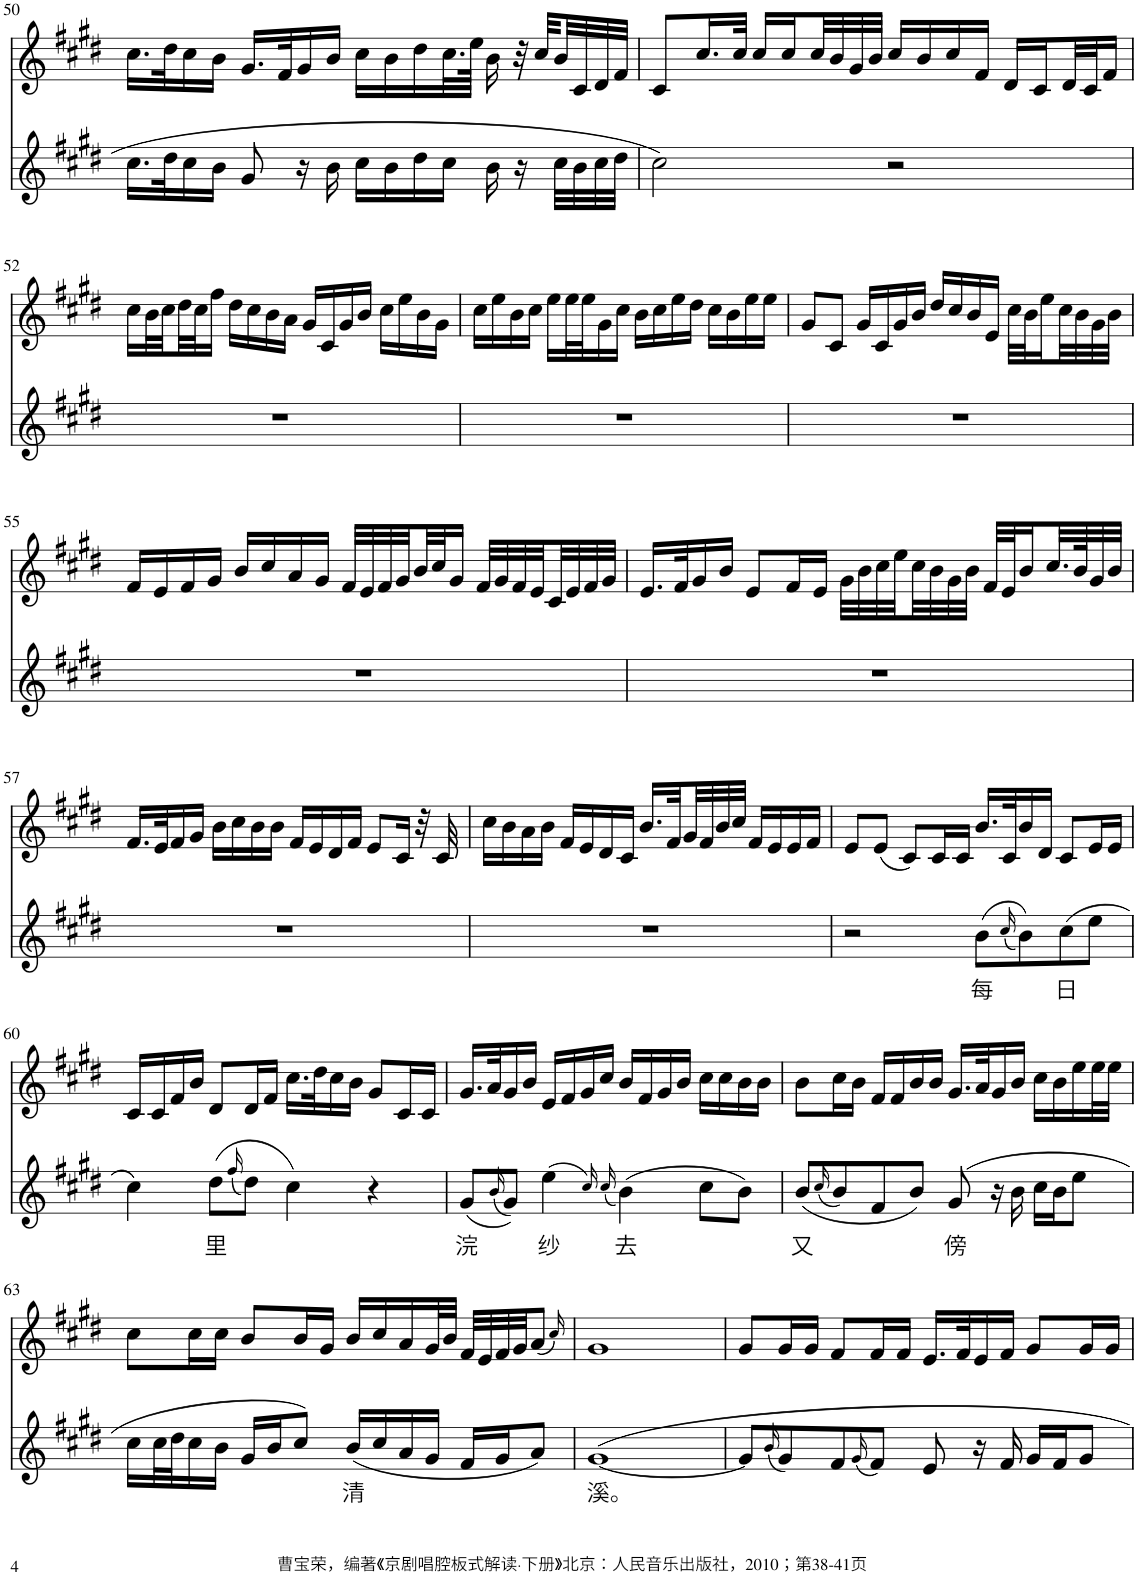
**kern	**text	**kern
*part2	*part2	*part1
*staff2	*staff2	*staff1
*I"Piano	*	*I"Piano
*I'Pno	*	*I'Pno
!!LO:PB:g=z
*clefG2	*	*clefG2
*k[f#c#g#d#]	*	*k[f#c#g#d#]
*M4/4	*	*M4/4
=50	=50	=50
16.cc#\LL	.	16.cc#\LL
32dd#\K	.	32dd#\K
16cc#\	.	16cc#\
16b\JJ	.	16b\JJ
8g#/	.	16.g#/LL
.	.	32f#/K
16r	.	16g#/
16b\	.	16b/JJ
16cc#\LL	.	16cc#\LL
16b\	.	16b\
16dd#\	.	16dd#\
16cc#\JJ	.	32.cc#\L
.	.	64ee\JJJk
16b\	.	16b\
16r	.	32r
.	.	32cc#/LLL
32cc#\LLL	.	32b/
32b\	.	32c#/
32cc#\	.	32d#/
32dd#\JJJ	.	32f#/JJJ
=51	=51	=51
2cc#\	.	8c#/L
.	.	16.cc#/L
.	.	32cc#/JJk
.	.	16cc#/LL
.	.	16cc#/
.	.	32cc#/L
.	.	32b/
.	.	32g#/
.	.	32b/JJJ
2r	.	16cc#/LL
.	.	16b/
.	.	16cc#/
.	.	16f#/JJ
.	.	16d#/LL
.	.	16c#/
.	.	32d#/L
.	.	32c#/J
.	.	16f#/JJ
!!LO:LB:g=z
=52	=52	=52
1r	.	16cc#\LL
.	.	32b\L
.	.	32cc#\
.	.	32dd#\
.	.	32cc#\J
.	.	16ff#\JJ
.	.	16dd#\LL
.	.	16cc#\
.	.	16b\
.	.	16a\JJ
.	.	16g#/LL
.	.	16c#/
.	.	16g#/
.	.	16b/JJ
.	.	16cc#\LL
.	.	16ee\
.	.	16b\
.	.	16g#\JJ
=53	=53	=53
1r	.	16cc#\LL
.	.	16ee\
.	.	16b\
.	.	16cc#\JJ
.	.	16ee\LL
.	.	32ee\L
.	.	32ee\J
.	.	16g#\
.	.	16cc#\JJ
.	.	16b\LL
.	.	16cc#\
.	.	16ee\
.	.	16dd#\JJ
.	.	16cc#\LL
.	.	16b\
.	.	16ee\
.	.	16ee\JJ
=54	=54	=54
1r	.	8g#/L
.	.	8c#/J
.	.	16g#/LL
.	.	16c#/
.	.	16g#/
.	.	16b/JJ
.	.	16dd#/LL
.	.	16cc#/
.	.	16b/
.	.	16e/JJ
.	.	32cc#\LLL
.	.	32b\J
.	.	16ee\
.	.	32cc#\L
.	.	32b\
.	.	32g#\
.	.	32b\JJJ
!!LO:LB:g=z
=55	=55	=55
1r	.	16f#/LL
.	.	16e/
.	.	16f#/
.	.	16g#/JJ
.	.	16b/LL
.	.	16cc#/
.	.	16a/
.	.	16g#/JJ
.	.	32f#/LLL
.	.	32e/
.	.	32f#/
.	.	32g#/
.	.	32b/
.	.	32cc#/J
.	.	16g#/JJ
.	.	32f#/LLL
.	.	32g#/
.	.	32f#/
.	.	32e/
.	.	32c#/
.	.	32e/
.	.	32f#/
.	.	32g#/JJJ
=56	=56	=56
1r	.	16.e/LL
.	.	32f#/K
.	.	16g#/
.	.	16b/JJ
.	.	8e/L
.	.	16f#/L
.	.	16e/JJ
.	.	32g#\LLL
.	.	32b\
.	.	32cc#\
.	.	32ee\
.	.	32cc#\
.	.	32b\
.	.	32g#\
.	.	32b\JJJ
.	.	32f#/LLL
.	.	32e/J
.	.	16b/
.	.	32.cc#/L
.	.	64b/K
.	.	32g#/
.	.	32b/JJJ
!!LO:LB:g=z
=57	=57	=57
1r	.	16.f#/LL
.	.	32e/K
.	.	16f#/
.	.	16g#/JJ
.	.	16b\LL
.	.	16cc#\
.	.	16b\
.	.	16b\JJ
.	.	16f#/LL
.	.	16e/
.	.	16d#/
.	.	16f#/JJ
.	.	8e/L
.	.	16c#/Jk
.	.	32r
.	.	32c#/
=58	=58	=58
1r	.	16cc#\LL
.	.	16b\
.	.	16a\
.	.	16b\JJ
.	.	16f#/LL
.	.	16e/
.	.	16d#/
.	.	16c#/JJ
.	.	16.b/LL
.	.	32f#/L
.	.	32g#/
.	.	32f#/
.	.	32b/
.	.	32cc#/JJJ
.	.	16f#/LL
.	.	16e/
.	.	16e/
.	.	16f#/JJ
=59	=59	=59
2r	.	8e/L
.	.	(8e/J
.	.	8c#/L)
.	.	16c#/L
.	.	16c#/JJ
!	!LO:LY:b	!
(8b\L	每	16.b/LL
.	.	32c#/K
(16qcc#/	.	.
8b\))	.	16b/
.	.	16d#/JJ
!	!LO:LY:b	!
(8cc#\	日	8c#/L
8ee\J	.	16e/L
.	.	16e/JJ
!!LO:LB:g=z
=60	=60	=60
4cc#\)	.	16c#/LL
.	.	16c#/
.	.	16f#/
.	.	16b/JJ
!	!LO:LY:b	!
(8dd#\L	里	8d#/L
(16qff#/	.	.
8dd#\J)	.	16d#/L
.	.	16f#/JJ
4cc#\)	.	16.cc#\LL
.	.	32dd#\K
.	.	16cc#\
.	.	16b\JJ
4r	.	8g#/L
.	.	16c#/L
.	.	16c#/JJ
=61	=61	=61
!	!LO:LY:b	!
(8g#/L	浣	16.g#/LL
.	.	32a/K
(16qb/	.	.
8g#/J))	.	16g#/
.	.	16b/JJ
!	!LO:LY:b	!
(4ee\	纱	16e/LL
.	.	16f#/
.	.	16g#/
.	.	16cc#/JJ
16qcc#/)	.	.
(16qcc#/	.	.
!	!LO:LY:b	!
(4b\)	去	16b/LL
.	.	16f#/
.	.	16g#/
.	.	16b/JJ
8cc#\L	.	16cc#\LL
.	.	16cc#\
8b\J)	.	16b\
.	.	16b\JJ
=62	=62	=62
!	!LO:LY:b	!
(8b/L	又	8b\L
(16qcc#/	.	.
8b/)	.	16cc#\L
.	.	16b\JJ
8f#/	.	16f#/LL
.	.	16f#/
8b/J)	.	16b/
.	.	16b/JJ
!	!LO:LY:b	!
(8g#/	傍	16.g#/LL
.	.	32a/K
16r	.	16g#/
16b\	.	16b/JJ
16cc#\LL	.	16cc#\LL
16b\J	.	16b\
8ee\J	.	16ee\
.	.	32ee\L
.	.	32ee\JJJ
!!LO:LB:g=z
=63	=63	=63
16cc#\LL	.	8cc#\L
32cc#\L	.	.
32dd#\J	.	.
16cc#\	.	16cc#\L
16b\JJ	.	16cc#\JJ
16g#/LL	.	8b/L
16b/J	.	.
8cc#/J)	.	16b/L
.	.	16g#/JJ
!	!LO:LY:b	!
(16b/LL	清	16b/LL
16cc#/	.	16cc#/
16a/	.	16a/
16g#/JJ	.	32g#/L
.	.	32b/JJJ
16f#/LL	.	32f#/LLL
.	.	32e/
16g#/J	.	32f#/
.	.	32g#/JJ
8a/J)	.	(8a/J
.	.	16qcc#/)
=64	=64	=64
!	!LO:LY:b	!
[1g#	溪。	1g#
=65	=65	=65
8g#/L]	.	8g#/L
(16qb/	.	.
8g#/)	.	16g#/L
.	.	16g#/JJ
8f#/	.	8f#/L
(16qg#/	.	.
8f#/J)	.	16f#/L
.	.	16f#/JJ
8e/	.	16.e/LL
.	.	32f#/K
16r	.	16e/
16f#/	.	16f#/JJ
16g#/LL	.	8g#/L
16f#/J	.	.
8g#/J	.	16g#/L
.	.	16g#/JJ
=	=	=
*-	*-	*-
